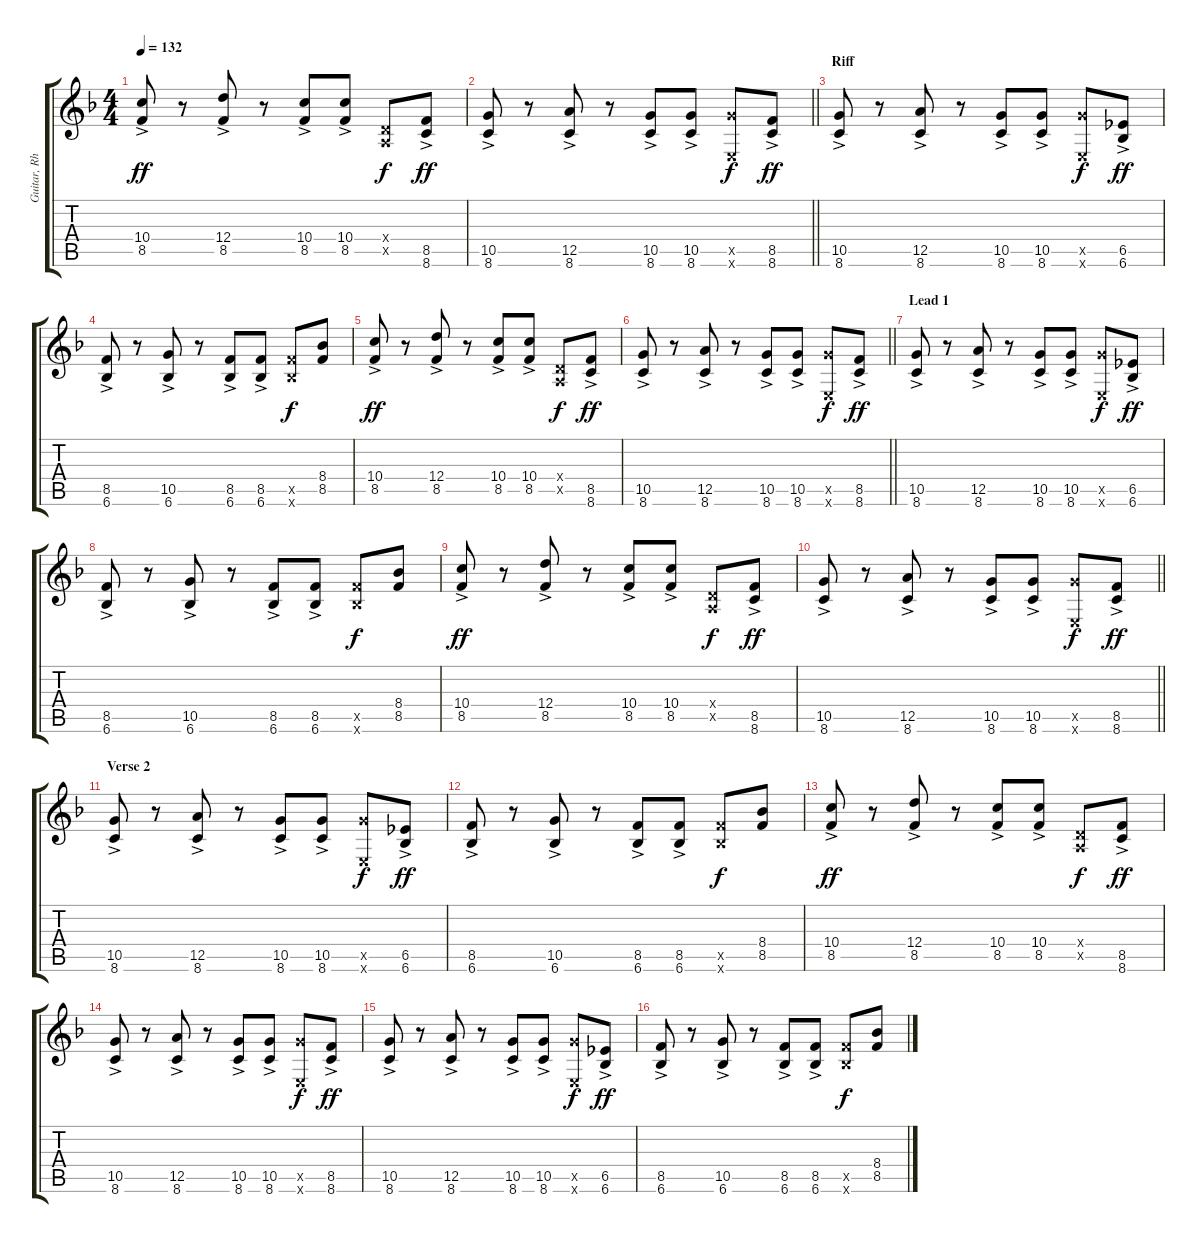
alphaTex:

\track ("Guitar, Rhythm" "Guitar, Rh") {instrument overdrivenguitar}
\staff {score tabs}
\tuning (E4 B3 G3 D3 A2 E2) {hide}
\ts (4 4)
\tempo 132
\clef g2
\ks f
(10.4{ac} 8.5).8{dy ff} r.8 (12.4{ac} 8.5).8 r.8 (10.4{ac} 8.5).8 (10.4{ac} 8.5).8 (0.4{x} 0.5{x}).8{dy f} (8.5{ac} 8.6).8{dy ff} |
\barLineRight lightlight
(10.5{ac} 8.6).8 r.8 (12.5{ac} 8.6).8 r.8 (10.5{ac} 8.6).8 (10.5{ac} 8.6).8 (10.5{x} 0.6{x}).8{dy f} (8.5{ac} 8.6).8{dy ff} |
\section ("" "Riff")
(10.5{ac} 8.6).8 r.8 (12.5{ac} 8.6).8 r.8 (10.5{ac} 8.6).8 (10.5{ac} 8.6).8 (10.5{x} 0.6{x}).8{dy f} (6.5{ac} 6.6).8{dy ff} |
(8.5{ac} 6.6).8 r.8 (10.5{ac} 6.6).8 r.8 (8.5{ac} 6.6).8 (8.5{ac} 6.6).8 (8.5{x} 6.6{x}).8{dy f} (8.4 8.5).8 |
(10.4{ac} 8.5).8{dy ff} r.8 (12.4{ac} 8.5).8 r.8 (10.4{ac} 8.5).8 (10.4{ac} 8.5).8 (0.4{x} 0.5{x}).8{dy f} (8.5{ac} 8.6).8{dy ff} |
\barLineRight lightlight
(10.5{ac} 8.6).8 r.8 (12.5{ac} 8.6).8 r.8 (10.5{ac} 8.6).8 (10.5{ac} 8.6).8 (10.5{x} 0.6{x}).8{dy f} (8.5{ac} 8.6).8{dy ff} |
\section ("" "Lead 1")
(10.5{ac} 8.6).8 r.8 (12.5{ac} 8.6).8 r.8 (10.5{ac} 8.6).8 (10.5{ac} 8.6).8 (10.5{x} 0.6{x}).8{dy f} (6.5{ac} 6.6).8{dy ff} |
(8.5{ac} 6.6).8 r.8 (10.5{ac} 6.6).8 r.8 (8.5{ac} 6.6).8 (8.5{ac} 6.6).8 (8.5{x} 6.6{x}).8{dy f} (8.4 8.5).8 |
(10.4{ac} 8.5).8{dy ff} r.8 (12.4{ac} 8.5).8 r.8 (10.4{ac} 8.5).8 (10.4{ac} 8.5).8 (0.4{x} 0.5{x}).8{dy f} (8.5{ac} 8.6).8{dy ff} |
\barLineRight lightlight
(10.5{ac} 8.6).8 r.8 (12.5{ac} 8.6).8 r.8 (10.5{ac} 8.6).8 (10.5{ac} 8.6).8 (10.5{x} 0.6{x}).8{dy f} (8.5{ac} 8.6).8{dy ff} |
\section ("" "Verse 2")
(10.5{ac} 8.6).8 r.8 (12.5{ac} 8.6).8 r.8 (10.5{ac} 8.6).8 (10.5{ac} 8.6).8 (10.5{x} 0.6{x}).8{dy f} (6.5{ac} 6.6).8{dy ff} |
(8.5{ac} 6.6).8 r.8 (10.5{ac} 6.6).8 r.8 (8.5{ac} 6.6).8 (8.5{ac} 6.6).8 (8.5{x} 6.6{x}).8{dy f} (8.4 8.5).8 |
(10.4{ac} 8.5).8{dy ff} r.8 (12.4{ac} 8.5).8 r.8 (10.4{ac} 8.5).8 (10.4{ac} 8.5).8 (0.4{x} 0.5{x}).8{dy f} (8.5{ac} 8.6).8{dy ff} |
(10.5{ac} 8.6).8 r.8 (12.5{ac} 8.6).8 r.8 (10.5{ac} 8.6).8 (10.5{ac} 8.6).8 (10.5{x} 0.6{x}).8{dy f} (8.5{ac} 8.6).8{dy ff} |
(10.5{ac} 8.6).8 r.8 (12.5{ac} 8.6).8 r.8 (10.5{ac} 8.6).8 (10.5{ac} 8.6).8 (10.5{x} 0.6{x}).8{dy f} (6.5{ac} 6.6).8{dy ff} |
(8.5{ac} 6.6).8 r.8 (10.5{ac} 6.6).8 r.8 (8.5{ac} 6.6).8 (8.5{ac} 6.6).8 (8.5{x} 6.6{x}).8{dy f} (8.4 8.5).8
